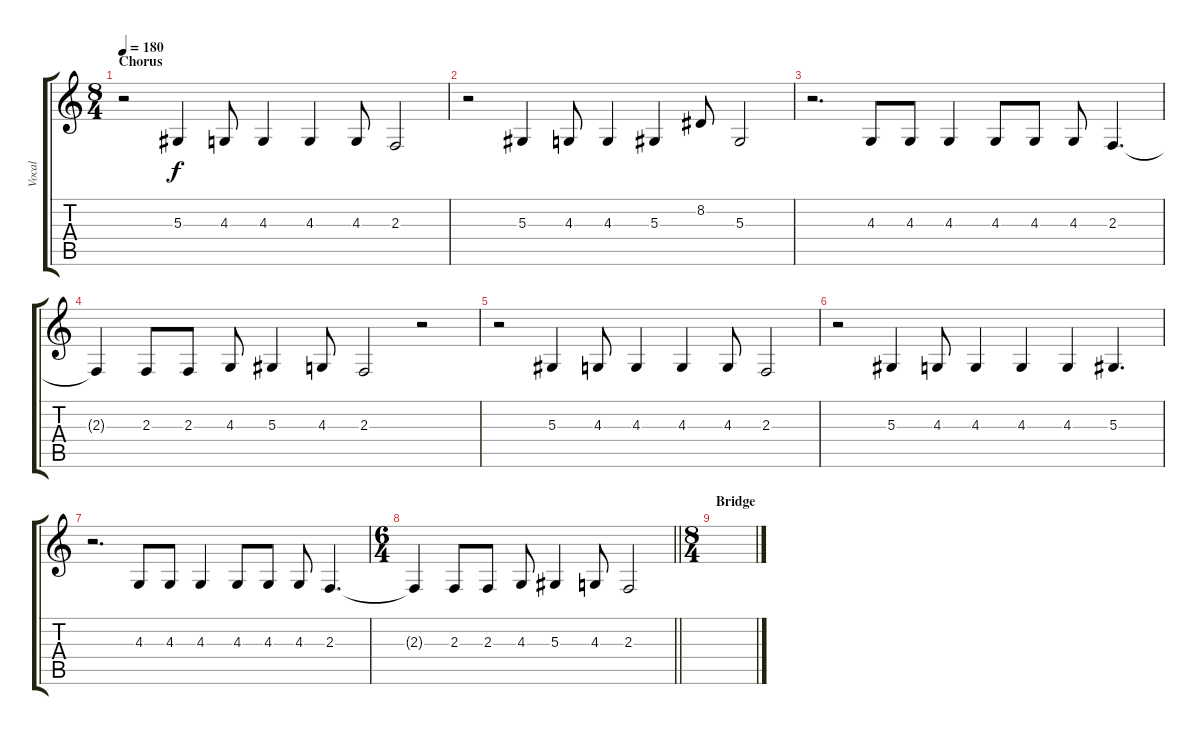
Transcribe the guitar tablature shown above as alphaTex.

\track ("Vocal" "Vocal") {instrument cello}
\staff {score tabs}
\tuning (C4 G3 Eb3 Bb2 F2 C2) {hide}
\ts (8 4)
\section ("" "Chorus")
\tempo 180
\clef g2
\ks c
r.2{dy mp} 5.3.4{dy f} 4.3.8 4.3.4 4.3.4 4.3.8 2.3.2 |
r.2 5.3.4 4.3.8 4.3.4 5.3.4 8.2.8 5.3.2 |
r.2{d} 4.3.8 4.3.8 4.3.4 4.3.8 4.3.8 4.3.8 2.3.4{d} |
2.3{t}.4 2.3.8 2.3.8 4.3.8 5.3.4 4.3.8 2.3.2 r.2 |
r.2 5.3.4 4.3.8 4.3.4 4.3.4 4.3.8 2.3.2 |
r.2 5.3.4 4.3.8 4.3.4 4.3.4 4.3.4 5.3.4{d} |
r.2{d} 4.3.8 4.3.8 4.3.4 4.3.8 4.3.8 4.3.8 2.3.4{d} |
\ts (6 4)
\barLineRight lightlight
2.3{t}.4 2.3.8 2.3.8 4.3.8 5.3.4 4.3.8 2.3.2 |
\ts (8 4)
\section ("" "Bridge")
